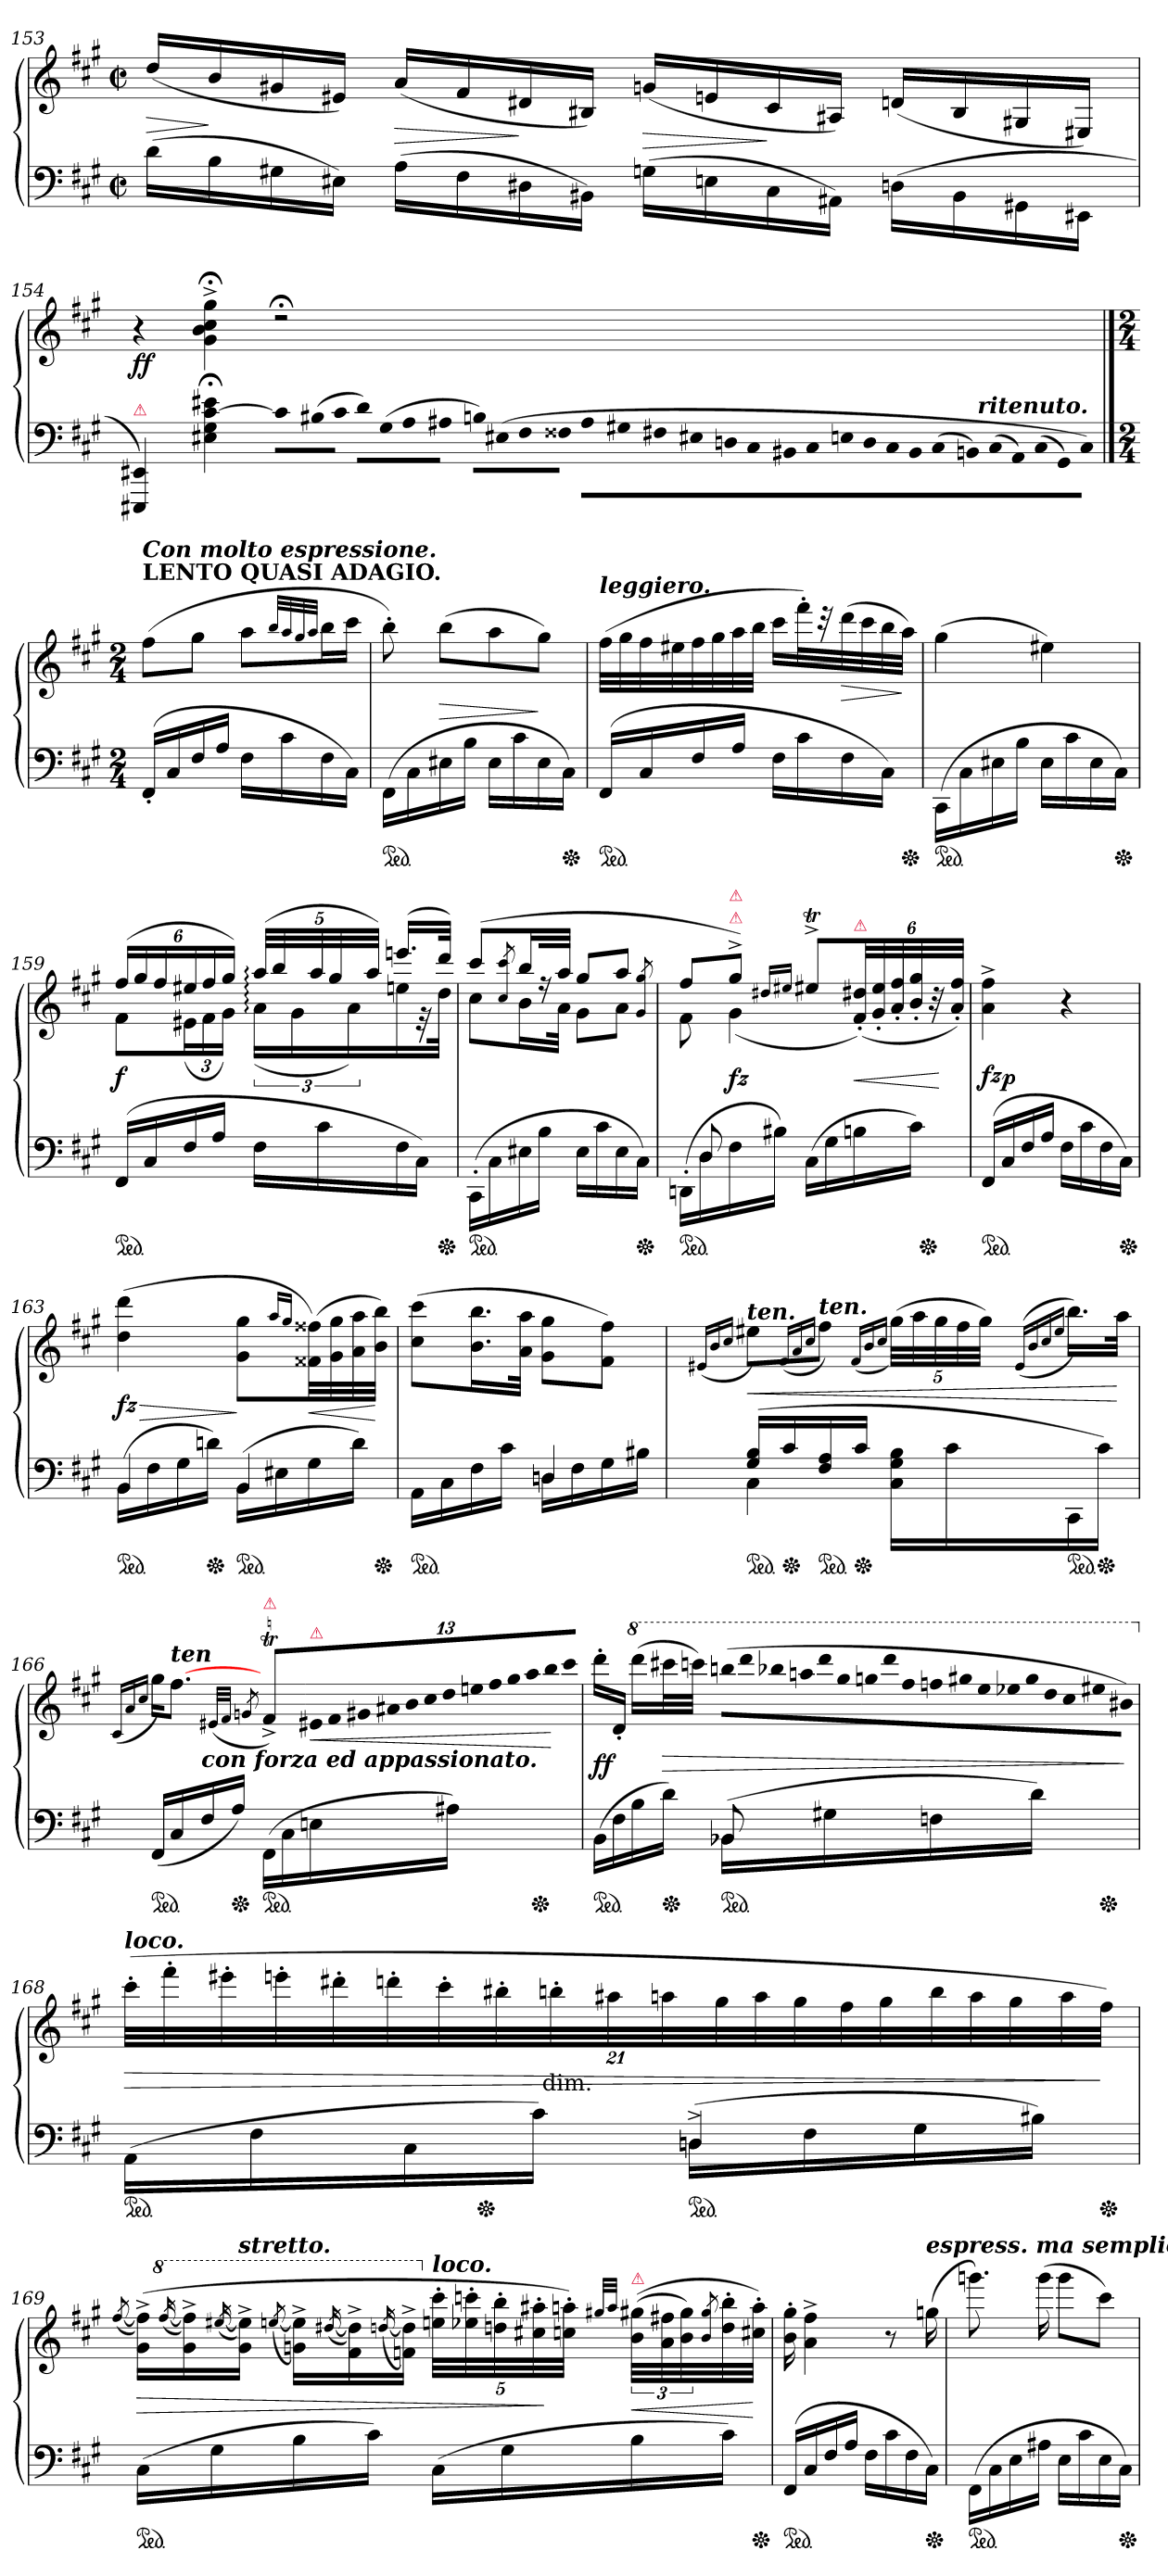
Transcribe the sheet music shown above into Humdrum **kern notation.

**kern	**kern	**dynam
*part1	*part1	*part1
*staff2	*staff1	*staff1/2
*clefF4	*clefG2	*
*k[f#c#g#]	*k[f#c#g#]	*
*M2/2	*M2/2	*
*met(c|)	*met(c|)	*
=153	=153	=153
(>16dLL	(>16ddLL	>
16B	16b	]
16G#X	16g#X	.
16E#XJJ)	16e#XJJ)	.
(>16ALL	(>16aLL	>
16F#	16f#	.
16D#X	16d#X	]
16BB#XJJ)	16B#XJJ)	.
(>16GnLL	(>16gnLL	>
16En	16en	.
16C#	16c#	]
16AA#XJJ)	16A#XJJ)	.
(>16Dn\LL	(>16dn\LL	.
16BB#	16B#/	.
16GG#X	16G#X/	.
16EE#XJJ	16E#X/JJ)	.
=154	=154	=154
!LO:TX:a:color=crimson:t=⚠	!	!
4EEE#X 4EE#X)	4r	ff
4E#X;< 4G#;< [4c#;< 4e#X;<	4g#;<^< 4b;<^< 4cc#;<^< 4gg#;<^<	.
*Xtuplet	*	*
!LO:N:vis=8	!	!
24c#L]	2r;<dd	.
!LO:N:vis=16	!	!
(>48B#XL	.	.
!LO:N:vis=16	!	!
48c#JJ	.	.
!LO:N:vis=16	!	!
48dLL)	.	.
!LO:N:vis=16	!	!
(>48G#	.	.
!LO:N:vis=16	!	!
48A	.	.
!LO:N:vis=16	!	!
48A#XJJ	.	.
!LO:N:vis=16	!	!
48BnLL)	.	.
!LO:N:vis=16	!	!
(>48E#X	.	.
!LO:N:vis=16	!	!
48F#	.	.
!LO:N:vis=16	!	!
48F##XJJ	.	.
!LO:N:vis=16	!	!
76A#\LL	.	.
!LO:N:vis=16	!	!
76G#X\	.	.
!LO:N:vis=16	!	!
76F#X\	.	.
!LO:N:vis=16	!	!
76E#X\	.	.
!LO:N:vis=16	!	!
76Dn\	.	.
!LO:N:vis=16	!	!
76C#\	.	.
!LO:N:vis=16	!	!
76BB#X\	.	.
!LO:N:vis=16	!	!
76C#\	.	.
!LO:N:vis=16	!	!
76En\	.	.
!LO:N:vis=16	!	!
76D\	.	.
!LO:N:vis=16	!	!
76C#\	.	.
!LO:N:vis=16	!	!
76BB#	.	.
!LO:N:vis=16	!	!
(>76C#	.	.
!LO:N:vis=16	!	!
76BBn)	.	.
!LO:TX:a:Bi:t=ritenuto.	!	!
!LO:N:vis=16	!	!
(>76C#	.	.
!LO:N:vis=16	!	!
76AA)	.	.
!LO:N:vis=16	!	!
(>76C#	.	.
!LO:N:vis=16	!	!
76GG#)	.	.
!LO:N:vis=16	!	!
76C#JJ)	.	.
==155	==155	==155
*M2/4	*M2/4	*
*	*MM50	*
!	!LO:TX:a:B:t=LENTO QUASI ADAGIO.	!
!	!LO:TX:a:Bi:t=Con molto espressione.	!
(>16FF#'LL	(>8ff#L	.
16C#	.	.
16F#	8gg#J	.
16AJJ	.	.
16F#LL	8aaL	.
16c#	.	.
.	32qqbb/LLL	.
.	32qqaa/	.
.	32qqgg#/	.
.	32qqaa/JJJ	.
16F#	16bbL	.
16C#JJ)	16ccc#JJ	.
=156	=156	=156
*ped	*	*
(>16FF#LL	8bb'>)	.
16C#	.	.
16E#X	(>8bbL	>
16BJJ	.	.
16E#LL	8aa	.
16c#	.	.
16E#	8gg#J)	]
*Xped	*	*
16C#JJ)	.	.
=157	=157	=157
!	!LO:TX:a:Bi:t=leggiero.	!
*ped	*	*
(>16FF#LL	(>32ff#LLL	.
.	32gg#	.
16C#	32ff#	.
.	32ee#X	.
16F#	32ff#	.
.	32gg#	.
16AJJ	32aa	.
.	32bbJJJ	.
16F#LL	16ccc#LL	.
16c#	32fff#'>L)	.
.	32r	.
16F#	(>32ddd	>
.	32ccc#	.
16C#JJ)	32bb	.
*Xped	*	*
.	32aaJJJ)	]
=158	=158	=158
*ped	*	*
(>16CC#\LL	(>4gg#	.
16C#	.	.
16E#X	.	.
16BJJ	.	.
16E#LL	4ee#X)	.
16c#	.	.
16E#	.	.
*Xped	*	*
16C#JJ)	.	.
=159	=159	=159
*	*^	*
*ped	*	*	*
(>16FF#LL	(>24ff#LL	8f#\L	f
.	24gg#	.	.
16C#	.	.	.
.	24ff#	.	.
16F#	24ee#X	(>24e#XL	.
.	24ff#	24f#	.
16AJJ	.	.	.
.	24gg#JJ)	24g#JJ)	.
16F#LL	(>40aa:LLL	(<24a:\LL	.
.	40bb	.	.
.	.	24g#	.
.	40aa	.	.
16c#	.	.	.
.	40gg#	.	.
.	.	24a)	.
.	40aaJJJ)	.	.
16F#	(>16.eeenLL	16een	.
16C#JJ)	.	32r	.
*Xped	*	*	*
.	32dddJJk)	32ddJJk	.
=160	=160	=160	=160
*ped	*	*	*
(>16CC#'>\LL	(>8ccc#L	8cc#L	.
16C#\	.	.	.
.	8qcc#/ 8qccc#/	.	.
16E#X	16bbL	16bL	.
!	!	!LO:N:vis=16	!
16BJJ	32ryy	32rff	.
.	32aaJJk	32aJJk	.
16E#LL	8gg#L	8g#L	.
16c#	.	.	.
16E#	8aaJ	8aJ	.
*Xped	*	*	*
16C#JJ)	.	.	.
.	.	8qg#/ 8qgg#/	.
=161	=161	=161	=161
*^	*	*	*
*ped	*	*	*	*
(>16DDn'>\LL	16ryy	8ff#L	8f#	.
16D	8D/	.	.	.
!	!	!LO:TX:a:color=crimson:t=⚠	!	!
!	!	!LO:TX:a:color=crimson:t=⚠	!	!
16F#	.	8gg#^>J)	(<4g#	fz
16B#XJJ)	16ryy	.	.	.
.	.	16qqdd#X/LL	.	.
.	.	16qqee#X/JJ	.	.
(>16C#LL	4ryy	8ee#Xt^<L	.	.
16G#	.	.	.	.
!	!	!LO:TX:a:color=crimson:t=⚠	!	!
16Bn	.	(<48f#'> 48dd#X'>LL)	8ryy	<
.	.	48g#'> 48ee#'>	.	.
.	.	48a'> 48ff#'>	.	.
16c#JJ)	.	48b'> 48gg#'>	.	.
*Xped	*	*	*	*
.	.	48r	.	.
.	.	48a'> 48ff#'>JJJ)	.	[
*v	*v	*	*	*
=162	=162	=162	=162
*ped	*	*	*
(>16FF#LL	4a^>\ 4ff#^>\	16ryy	fz
16C#	.	4..ryy	p
16F#	.	.	.
16AJJ	.	.	.
16F#LL	4r	.	.
16c#	.	.	.
16F#	.	.	.
*Xped	*	*	*
16C#JJ)	.	.	.
*	*v	*v	*
=163	=163	=163
*^	*	*
*ped	*	*	*
(>16BBLL	4BB/	(4dd 4ddd	> fz
16F#\	.	.	.
16G#	.	.	.
*Xped	*	*	*
16dnJJ)	.	.	.
*ped	*	*	*
(>16BBLL	4BB/	8g# 8gg#L	]
16E#X\	.	.	.
.	.	16qqaa/LL	.
.	.	16qqgg#/JJ	.
16G#	.	(>32f##X 32ff##XLL)	<
.	.	32g# 32gg#	.
16dJJ)	.	32a 32aa	.
*Xped	*	*	*
.	.	32b 32bbJJJ)	[
=164	=164	=164	=164
*ped	*	*	*
16AALL	4ryy	(>8cc# 8ccc#L	.
16C#	.	.	.
16F#\	.	16.b 16.bbL	.
16c#JJ	.	.	.
.	.	32a 32aaJJk	.
16DnLL	4Dn/	8g# 8gg#L	.
16F#	.	.	.
16G#\	.	8f# 8ff#J)	.
16B#XJJ	.	.	.
=165	=165	=165	=165
.	.	(<16qqe#X/LL	.
.	.	16qqb/	.
.	.	16qqcc#/JJ	.
!	!	!LO:TX:a:Bi:t=ten.	!
*ped	*	*	*
(>16G# 16BLL	4C#	8ee#XL)	<
*Xped	*	*	*
16c#	.	.	.
.	.	(<16qqf#/LL	.
.	.	16qqa/	.
.	.	16qqcc#/JJ	.
!	!	!LO:TX:a:Bi:t=ten.	!
*ped	*	*	*
16F# 16A	.	8ff#J)	.
*Xped	*	*	*
16c#JJ	.	.	.
.	.	(<16qqf#/LL	.
.	.	16qqb/	.
.	.	16qqcc#/JJ	.
16C#\ 16G#\ 16B\LL	4ryy	(>40gg#LLL)	.
.	.	40aa	.
.	.	40gg#	.
16c#\	.	.	.
.	.	40ff#	.
.	.	40gg#JJJ)	.
.	.	(<(>16qqe#/LL	.
.	.	16qqb/	.
.	.	16qqcc#/	.
.	.	16qqee#/JJ	.
*ped	*	*	*
16CC#/	.	16.bbLL))	.
*Xped	*	*	*
16c#\JJ)	.	.	.
.	.	32aaJJk	[
*v	*v	*	*
=166	=166	=166
.	(>16qqc#/LL	.
.	16qqa/	.
.	16qcc#/JJ	.
*ped	*	*
(<16FF#/LL	16gg#KL)	.
!	!LO:TX:a:Bi:t=ten	!
16C#/	[8.ff#J	.
!LO:TX:a:Bi:t=con forza ed appassionato.	!	!
16F#/	.	.
*Xped	*	*
16AJJ)	.	.
.	(<32qqe#X/LLL	.
.	32qqf#/JJJ	.
.	8qgn/	.
!	!LO:TX:a:color=crimson:t=⚠	!
*ped	*	*
(>16FF#\LL	8f#t^>/L)	.
16C#	.	.
!	!LO:TX:a:color=crimson:t=⚠	!
!	!LO:N:vis=32	!
16En\	104e#X/LL	<
!	!LO:N:vis=32	!
.	104f#/	.
!	!LO:N:vis=32	!
.	104g#X/	.
!	!LO:N:vis=32	!
.	104a#X	.
!	!LO:N:vis=32	!
.	104b	.
!	!LO:N:vis=32	!
.	104cc#	.
!	!LO:N:vis=32	!
.	104dd	.
16A#X\JJ)	.	.
!	!LO:N:vis=32	!
.	104een	.
!	!LO:N:vis=32	!
.	104ff#	.
!	!LO:N:vis=32	!
.	104gg#	.
!	!LO:N:vis=32	!
.	104aa	.
!	!LO:N:vis=32	!
*Xped	*	*
.	104bb	.
!	!LO:N:vis=32	!
.	104ccc#JJJ	[
=167	=167	=167
*^	*	*
*ped	*	*	*
(>16BBLL	4ryy	16ddd'>\LL	ff
16F#	.	16d'</JJ	.
*	*	*8va	*
16B	.	(16ddddLL	.
*Xped	*	*	*
16dJJ)	.	32cccc#XL	>
.	.	32ccccnJJJ)	.
*	*	*Xtuplet	*
!	!	!LO:N:vis=32	!
*ped	*	*	*
(>16BB-XLL	8BB-X/	(72bbbn\LLL	.
!	!	!LO:N:vis=32	!
.	.	72dddd\	.
!	!	!LO:N:vis=32	!
.	.	72bbb-X\	.
!	!	!LO:N:vis=32	!
.	.	72aaan\	.
!	!	!LO:N:vis=32	!
.	.	72dddd\	.
16G#X\	.	.	.
!	!	!LO:N:vis=32	!
.	.	72ggg#\	.
!	!	!LO:N:vis=32	!
.	.	72gggn\	.
!	!	!LO:N:vis=32	!
.	.	72dddd\	.
!	!	!LO:N:vis=32	!
.	.	72fff#\	.
!	!	!LO:N:vis=32	!
16Fn\	8ryy	72fffn\	.
!	!	!LO:N:vis=32	!
.	.	72ggg#X	.
!	!	!LO:N:vis=32	!
.	.	72eee	.
!	!	!LO:N:vis=32	!
.	.	72eee-X	.
!	!	!LO:N:vis=32	!
.	.	72ggg#	.
16d\JJ)	.	.	.
!	!	!LO:N:vis=32	!
.	.	72ddd	.
!	!	!LO:N:vis=32	!
.	.	72ccc#	.
!	!	!LO:N:vis=32	!
.	.	72eee#X	.
!	!	!LO:N:vis=32	!
*Xped	*	*	*
.	.	72bb#XJJJ)	.
*v	*v	*	*
.	.	]
=168	=168	=168
*^	*	*
*	*	*X8va	*
*	*	*tuplet	*
!	!	!LO:TX:a:Bi:t=loco.	!
*ped	*	*	*
(16AALL	4ryy	(>42ccc#'LLL	>
.	.	42fff#'	.
.	.	42eee#X'	.
16F#	.	.	.
.	.	42eeen'	.
.	.	42ddd#X'	.
.	.	42dddn'	.
16C#	.	.	.
.	.	42ccc#'	.
*Xped	*	*	*
.	.	42bb#X'	.
16c#JJ)	.	.	.
!	!	!LO:TX:c:t=dim.	!
.	.	42bbn'	.
.	.	42aa#X	.
.	.	42aan	.
*ped	*	*	*
(16Dn^>LL	4Dn/	.	.
.	.	42gg#	.
.	.	42aa	.
.	.	42gg#	.
16F#\	.	.	.
.	.	42ff#	.
.	.	42gg#	.
16G#\	.	.	.
.	.	42bb	.
.	.	42aa	.
.	.	42gg#	.
16B#X\JJ)	.	.	.
.	.	42aa	.
*Xped	*	*	*
.	.	42ff#JJJ)	]
*v	*v	*	*
=169	=169	=169
.	(<[8qff#/	.
*	*Xtuplet	*
*ped	*	*
(16C#LL	(>24g#^> 24ff#]^>LL)	>
*	*8va	*
.	(<[16qfff#/	.
.	24gg#^> 24fff#]^>)	.
16G#	.	.
.	(<[16qeee#X/	.
!	!LO:TX:a:Bi:t=stretto.	!
.	24gg#^> 24eee#]^>JJ)	.
.	(<[8qeeen/	.
16B	24ggn^>\ 24eee]^>\LL)	.
.	(<[16qddd#X/	.
.	24ff#^>\ 24ddd#]^>\)	.
16c#JJ)	.	.
.	(<[16qdddn/	.
.	24ffn^> 24dddn]^>JJ)	.
*	*X8va	*
*	*tuplet	*
!	!LO:TX:a:Bi:t=loco.	!
(16C#LL	40ee' 40ccc#'LLL	.
.	40ee-X' 40cccn'	.
.	40ddn' 40bb'	.
16G#	.	.
.	40cc#X' 40aa#X'	.
.	40ccn' 40aan'JJJ)	]
.	32qqgg#X/LLL	.
.	32qqaa/JJJ	.
!	!LO:TX:a:color=crimson:t=⚠	!
16B	(>(>48b 48gg#XLLL	<
.	48a 48ff#X	.
.	48b 48gg#)	.
.	8qb/ 8qgg#/	.
16c#JJ)	32dd' 32bb'	.
*Xped	*	*
.	32cc#X' 32aa'JJJ)	[
=170	=170	=170
*ped	*	*
(>16FF#LL	16b'> 16gg#'>	.
16C#	4a^> 4ff#^>	.
16F#	.	.
16AJJ	.	.
16F#LL	.	.
16c#	8r	.
16F#	.	.
!	!LO:TX:a:Bi:t=espress. ma semplice.	!
*Xped	*	*
16C#JJ)	(>16ggn	.
=171	=171	=171
*ped	*	*
(>16FF#\LL	8.gggn)	.
16C#\	.	.
16E\	.	.
16A#X\JJ	(16ggg	.
16ELL	8gggL	.
16c#	.	.
16E	8ccc#J)	.
*Xped	*	*
16C#JJ)	.	.
=	=	=
*-	*-	*-
